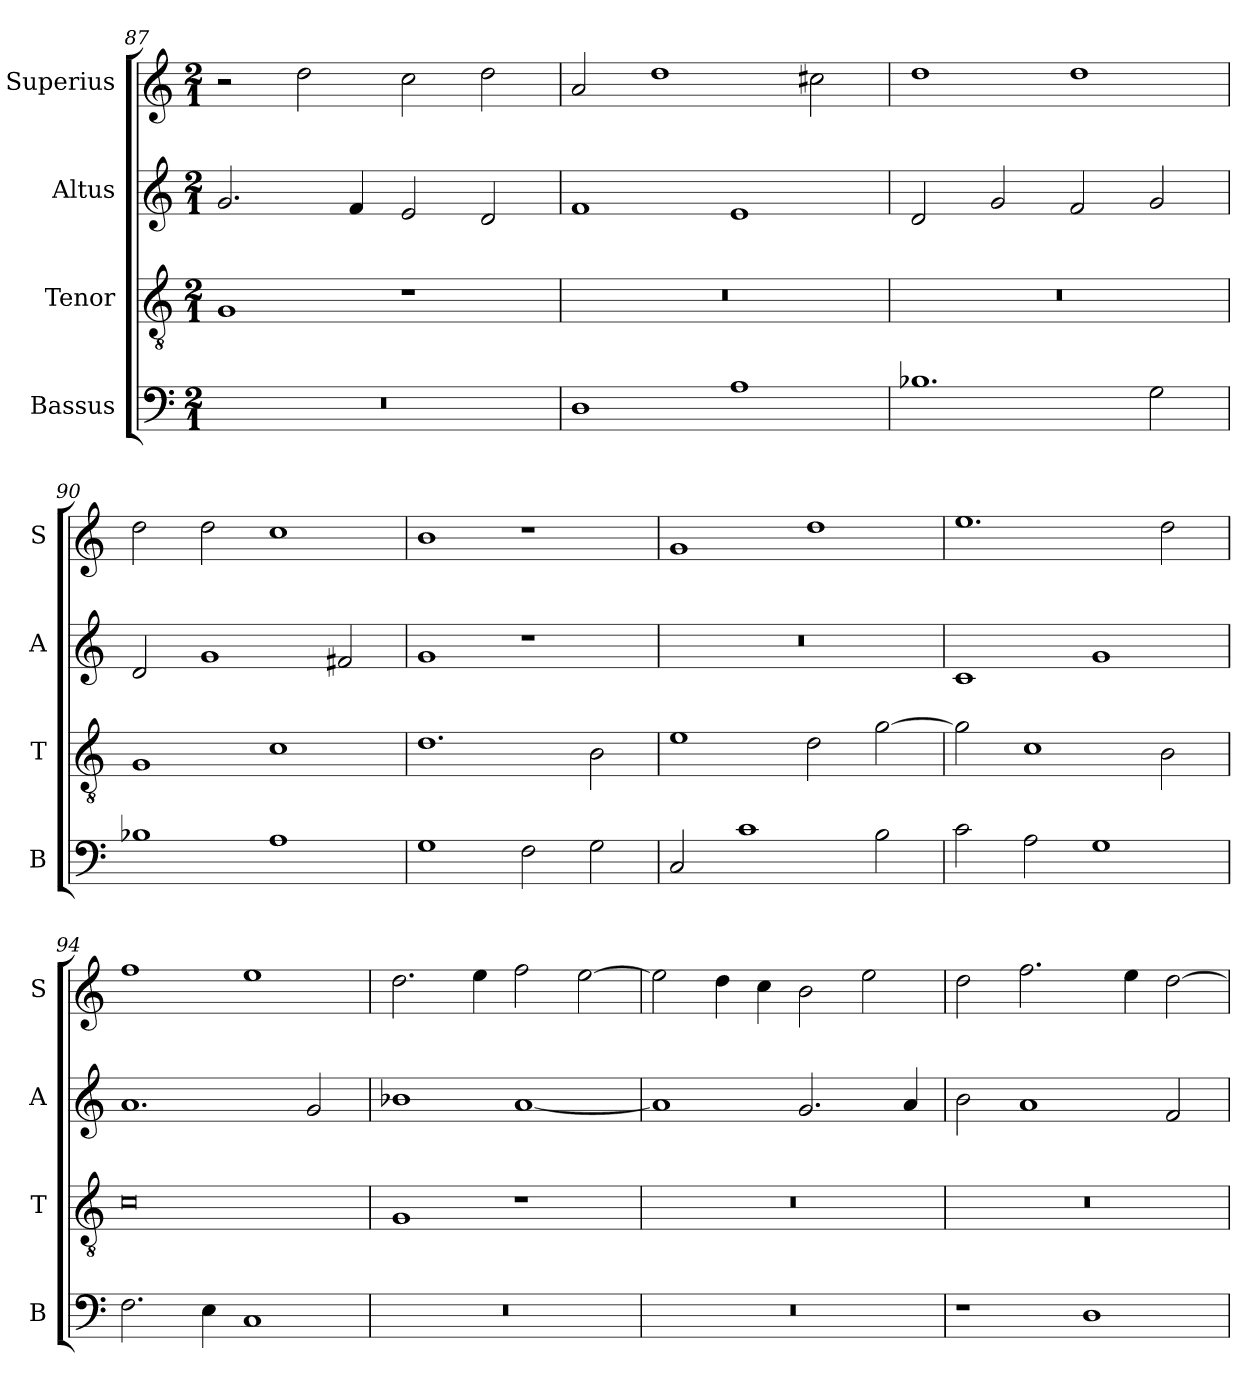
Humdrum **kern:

**kern	**kern	**kern	**kern
*part4	*part3	*part2	*part1
*staff4	*staff3	*staff2	*staff1
*I"Bassus	*I"Tenor	*I"Altus	*I"Superius
*I'B	*I'T	*I'A	*I'S
*clefF4	*clefGv2	*clefG2	*clefG2
*k[]	*k[]	*k[]	*k[]
*C:	*C:	*C:	*C:
*M2/1	*M2/1	*M2/1	*M2/1
=87	=87	=87	=87
0r	1G	2.g	2r
.	.	.	2dd
.	.	4f	.
.	1r	2e	2cc
.	.	2d	2dd
=88	=88	=88	=88
1D	0r	1f	2a
.	.	.	1dd
1A	.	1e	.
.	.	.	2cc#X
=89	=89	=89	=89
1.B-X	0r	2d	1dd
.	.	2g	.
.	.	2f	1dd
2G	.	2g	.
=90	=90	=90	=90
1B-X	1G	2d	2dd
.	.	1g	2dd
1A	1c	.	1cc
.	.	2f#X	.
=91	=91	=91	=91
1G	1.d	1g	1b
2F	.	1r	1r
2G	2B	.	.
=92	=92	=92	=92
2C	1e	0r	1g
1c	.	.	.
.	2d	.	1dd
2B	[2g	.	.
=93	=93	=93	=93
2c	2g]	1c	1.ee
2A	1c	.	.
1G	.	1g	.
.	2B	.	2dd
=94	=94	=94	=94
2.F	0c	1.a	1ff
4E	.	.	.
1C	.	.	1ee
.	.	2g	.
=95	=95	=95	=95
0r	1G	1b-X	2.dd
.	.	.	4ee
.	1r	[1a	2ff
.	.	.	[2ee
=96	=96	=96	=96
0r	0r	1a]	2ee]
.	.	.	4dd
.	.	.	4cc
.	.	2.g	2b
.	.	.	2ee
.	.	4a	.
=97	=97	=97	=97
1r	0r	2b	2dd
.	.	1a	2.ff
1D	.	.	.
.	.	.	4ee
.	.	2f	[2dd
=	=	=	=
*-	*-	*-	*-
